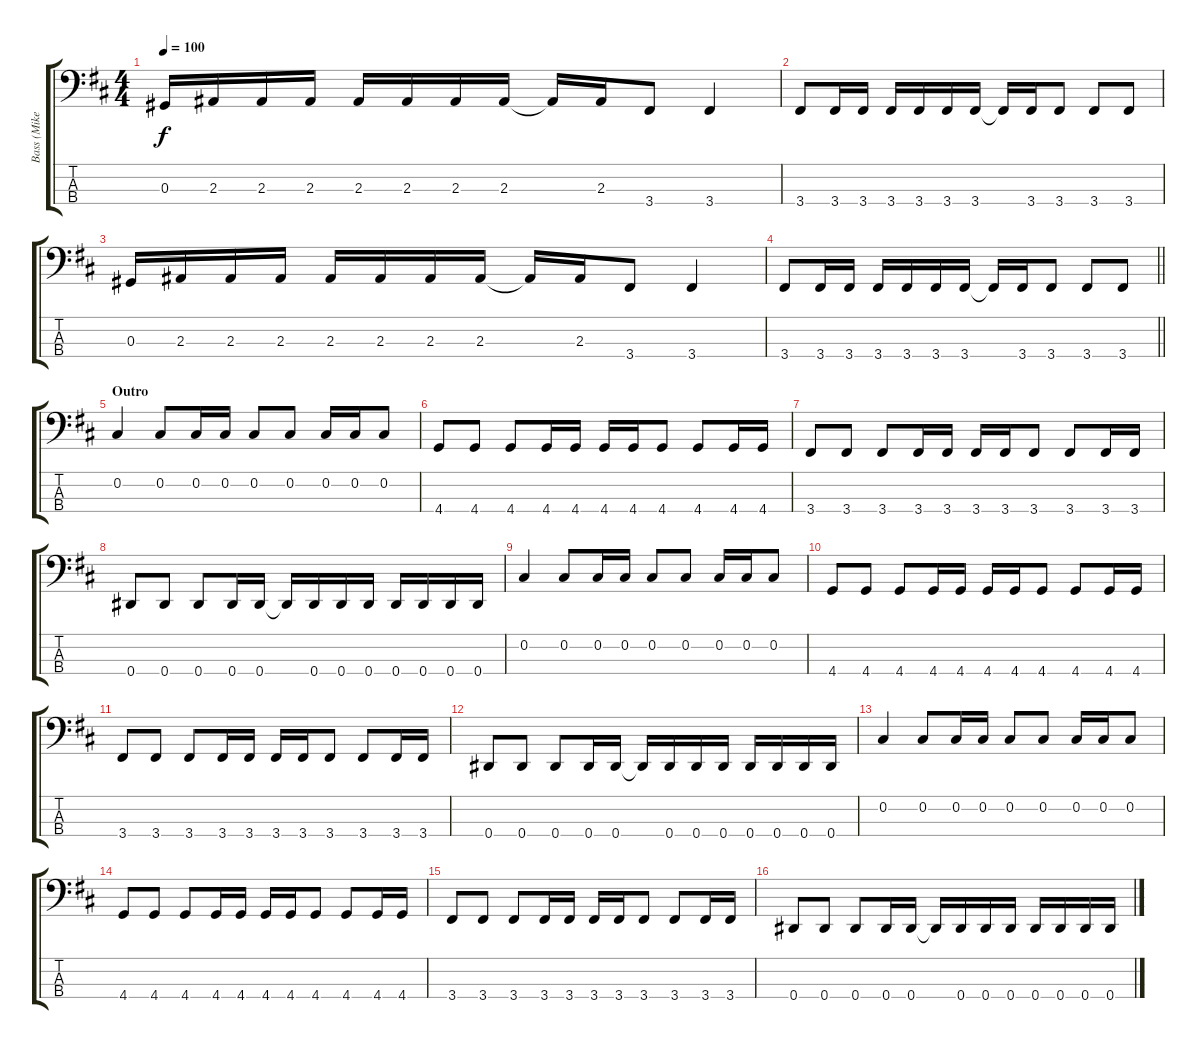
\track ("Bass (Mike)" "Bass (Mike") {instrument electricbasspick}
\staff {score tabs}
\tuning (Gb2 Db2 Ab1 Eb1) {hide}
\ts (4 4)
\tempo 100
\clef f4
\ks bminor
0.3.16{dy f} 2.3.16 2.3.16 2.3.16 2.3.16 2.3.16 2.3.16 2.3.16 2.3{t}.16 2.3.16 3.4.8 3.4.4 |
3.4.8 3.4.16 3.4.16 3.4.16 3.4.16 3.4.16 3.4.16 3.4{t}.16 3.4.16 3.4.8 3.4.8 3.4.8 |
0.3.16 2.3.16 2.3.16 2.3.16 2.3.16 2.3.16 2.3.16 2.3.16 2.3{t}.16 2.3.16 3.4.8 3.4.4 |
\barLineRight lightlight
3.4.8 3.4.16 3.4.16 3.4.16 3.4.16 3.4.16 3.4.16 3.4{t}.16 3.4.16 3.4.8 3.4.8 3.4.8 |
\section ("" "Outro")
0.2.4 0.2.8 0.2.16 0.2.16 0.2.8 0.2.8 0.2.16 0.2.16 0.2.8 |
4.4.8 4.4.8 4.4.8 4.4.16 4.4.16 4.4.16 4.4.16 4.4.8 4.4.8 4.4.16 4.4.16 |
3.4.8 3.4.8 3.4.8 3.4.16 3.4.16 3.4.16 3.4.16 3.4.8 3.4.8 3.4.16 3.4.16 |
0.4.8 0.4.8 0.4.8 0.4.16 0.4.16 0.4{t}.16 0.4.16 0.4.16 0.4.16 0.4.16 0.4.16 0.4.16 0.4.16 |
0.2.4 0.2.8 0.2.16 0.2.16 0.2.8 0.2.8 0.2.16 0.2.16 0.2.8 |
4.4.8 4.4.8 4.4.8 4.4.16 4.4.16 4.4.16 4.4.16 4.4.8 4.4.8 4.4.16 4.4.16 |
3.4.8 3.4.8 3.4.8 3.4.16 3.4.16 3.4.16 3.4.16 3.4.8 3.4.8 3.4.16 3.4.16 |
0.4.8 0.4.8 0.4.8 0.4.16 0.4.16 0.4{t}.16 0.4.16 0.4.16 0.4.16 0.4.16 0.4.16 0.4.16 0.4.16 |
0.2.4 0.2.8 0.2.16 0.2.16 0.2.8 0.2.8 0.2.16 0.2.16 0.2.8 |
4.4.8 4.4.8 4.4.8 4.4.16 4.4.16 4.4.16 4.4.16 4.4.8 4.4.8 4.4.16 4.4.16 |
3.4.8 3.4.8 3.4.8 3.4.16 3.4.16 3.4.16 3.4.16 3.4.8 3.4.8 3.4.16 3.4.16 |
0.4.8 0.4.8 0.4.8 0.4.16 0.4.16 0.4{t}.16 0.4.16 0.4.16 0.4.16 0.4.16 0.4.16 0.4.16 0.4.16
